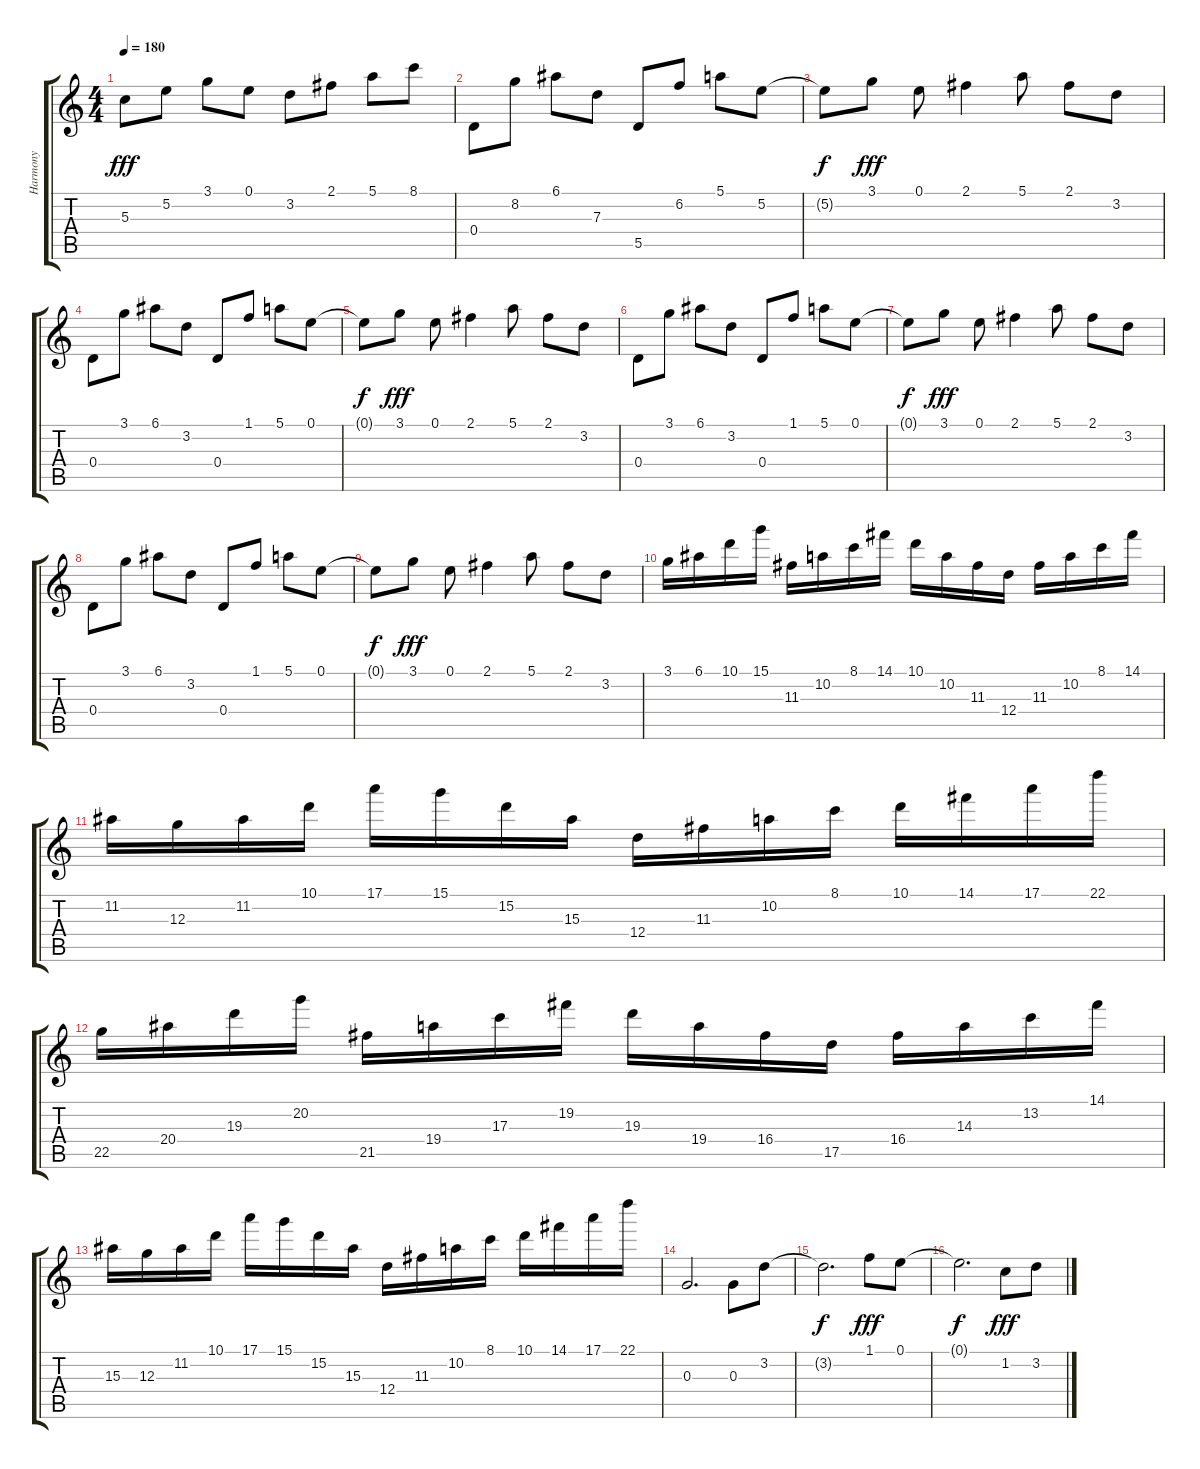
\track ("Harmony" "Harmony") {instrument contrabass}
\staff {score tabs}
\tuning (E4 B3 G3 D3 A2 E2) {hide}
\ts (4 4)
\tempo 180
\clef g2
\ks c
5.3.8{dy fff balance 3} 5.2.8{balance 12} 3.1.8{balance 4} 0.1.8{balance 10} 3.2.8{balance 5} 2.1.8{balance 9} 5.1.8{balance 7} 8.1.8{balance 8} |
0.4.8{volume 12 instrument synthbrass1} 8.2.8 6.1.8 7.3.8 5.5.8 6.2.8 5.1.8 5.2.8 |
5.2{t}.8{dy f} 3.1.8{dy fff} 0.1.8 2.1.4 5.1.8 2.1.8 3.2.8 |
0.4.8 3.1.8 6.1.8 3.2.8 0.4.8 1.1.8 5.1.8 0.1.8 |
0.1{t}.8{dy f} 3.1.8{dy fff} 0.1.8 2.1.4 5.1.8 2.1.8 3.2.8 |
0.4.8 3.1.8 6.1.8 3.2.8 0.4.8 1.1.8 5.1.8 0.1.8 |
0.1{t}.8{dy f} 3.1.8{dy fff} 0.1.8 2.1.4 5.1.8 2.1.8 3.2.8 |
0.4.8 3.1.8 6.1.8 3.2.8 0.4.8 1.1.8 5.1.8 0.1.8 |
0.1{t}.8{dy f} 3.1.8{dy fff} 0.1.8 2.1.4 5.1.8 2.1.8 3.2.8 |
3.1.16{volume 14 balance 16 instrument flute} 6.1.16{balance 14} 10.1.16{balance 12} 15.1.16{balance 10} 11.3.16{balance 8} 10.2.16{balance 6} 8.1.16{balance 4} 14.1.16{balance 2} 10.1.16{balance 0} 10.2.16{balance 2} 11.3.16{balance 4} 12.4.16{balance 6} 11.3.16{balance 8} 10.2.16{balance 10} 8.1.16{balance 12} 14.1.16{balance 14} |
11.2.16{balance 16} 12.3.16{balance 14} 11.2.16{balance 12} 10.1.16{balance 10} 17.1.16{balance 8} 15.1.16{balance 6} 15.2.16{balance 4} 15.3.16{balance 2} 12.4.16{balance 0} 11.3.16{balance 2} 10.2.16{balance 4} 8.1.16{balance 6} 10.1.16{balance 8} 14.1.16{balance 10} 17.1.16{balance 12} 22.1.16{balance 14} |
22.5.16{balance 16} 20.4.16{balance 14} 19.3.16{balance 12} 20.2.16{balance 10} 21.5.16{balance 8} 19.4.16{balance 6} 17.3.16{balance 4} 19.2.16{balance 2} 19.3.16{balance 0} 19.4.16{balance 2} 16.4.16{balance 4} 17.5.16{balance 6} 16.4.16{balance 8} 14.3.16{balance 10} 13.2.16{balance 12} 14.1.16{balance 14} |
15.3.16{balance 16} 12.3.16{balance 14} 11.2.16{balance 12} 10.1.16{balance 10} 17.1.16{balance 8} 15.1.16{balance 6} 15.2.16{balance 4} 15.3.16{balance 2} 12.4.16{balance 0} 11.3.16{balance 2} 10.2.16{balance 4} 8.1.16{balance 6} 10.1.16{balance 8} 14.1.16{balance 10} 17.1.16{balance 12} 22.1.16{balance 14} |
0.3.2{d volume 12 balance 8 instrument lead8bassandlead} 0.3.8 3.2.8 |
3.2{t}.2{d dy f} 1.1.8{dy fff} 0.1.8 |
0.1{t}.2{d dy f} 1.2.8{dy fff} 3.2.8
